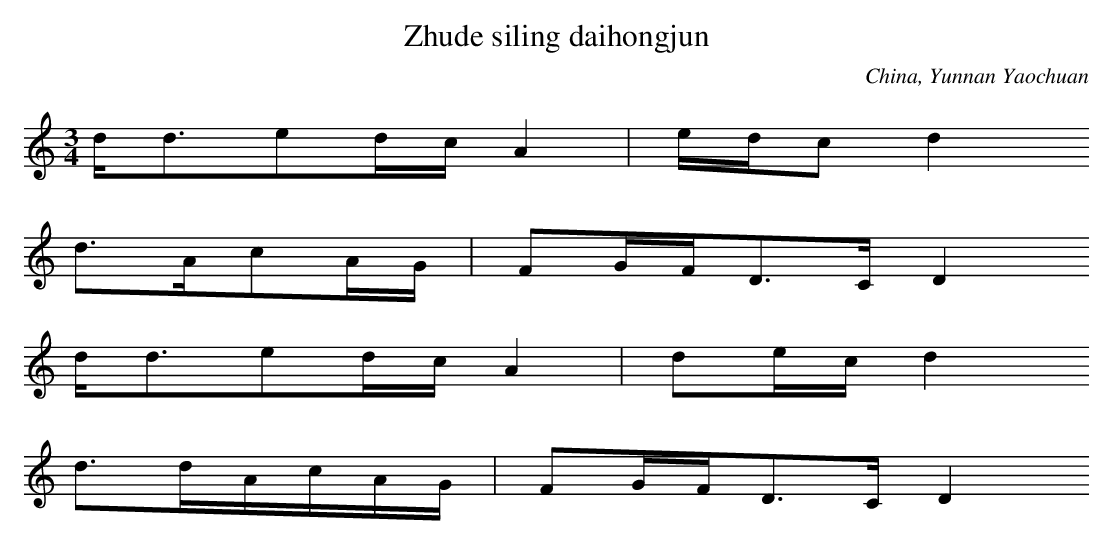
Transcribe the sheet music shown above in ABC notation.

X:1
T: Zhude siling daihongjun
O: China, Yunnan Yaochuan
M: 3/4
L: 1/16
K: C
dd3e2dcA4 | edc2d4
d3Ac2AG | F2GFD3CD4
dd3e2dcA4 | d2ecd4
d3dAcAG | F2GFD3CD4
